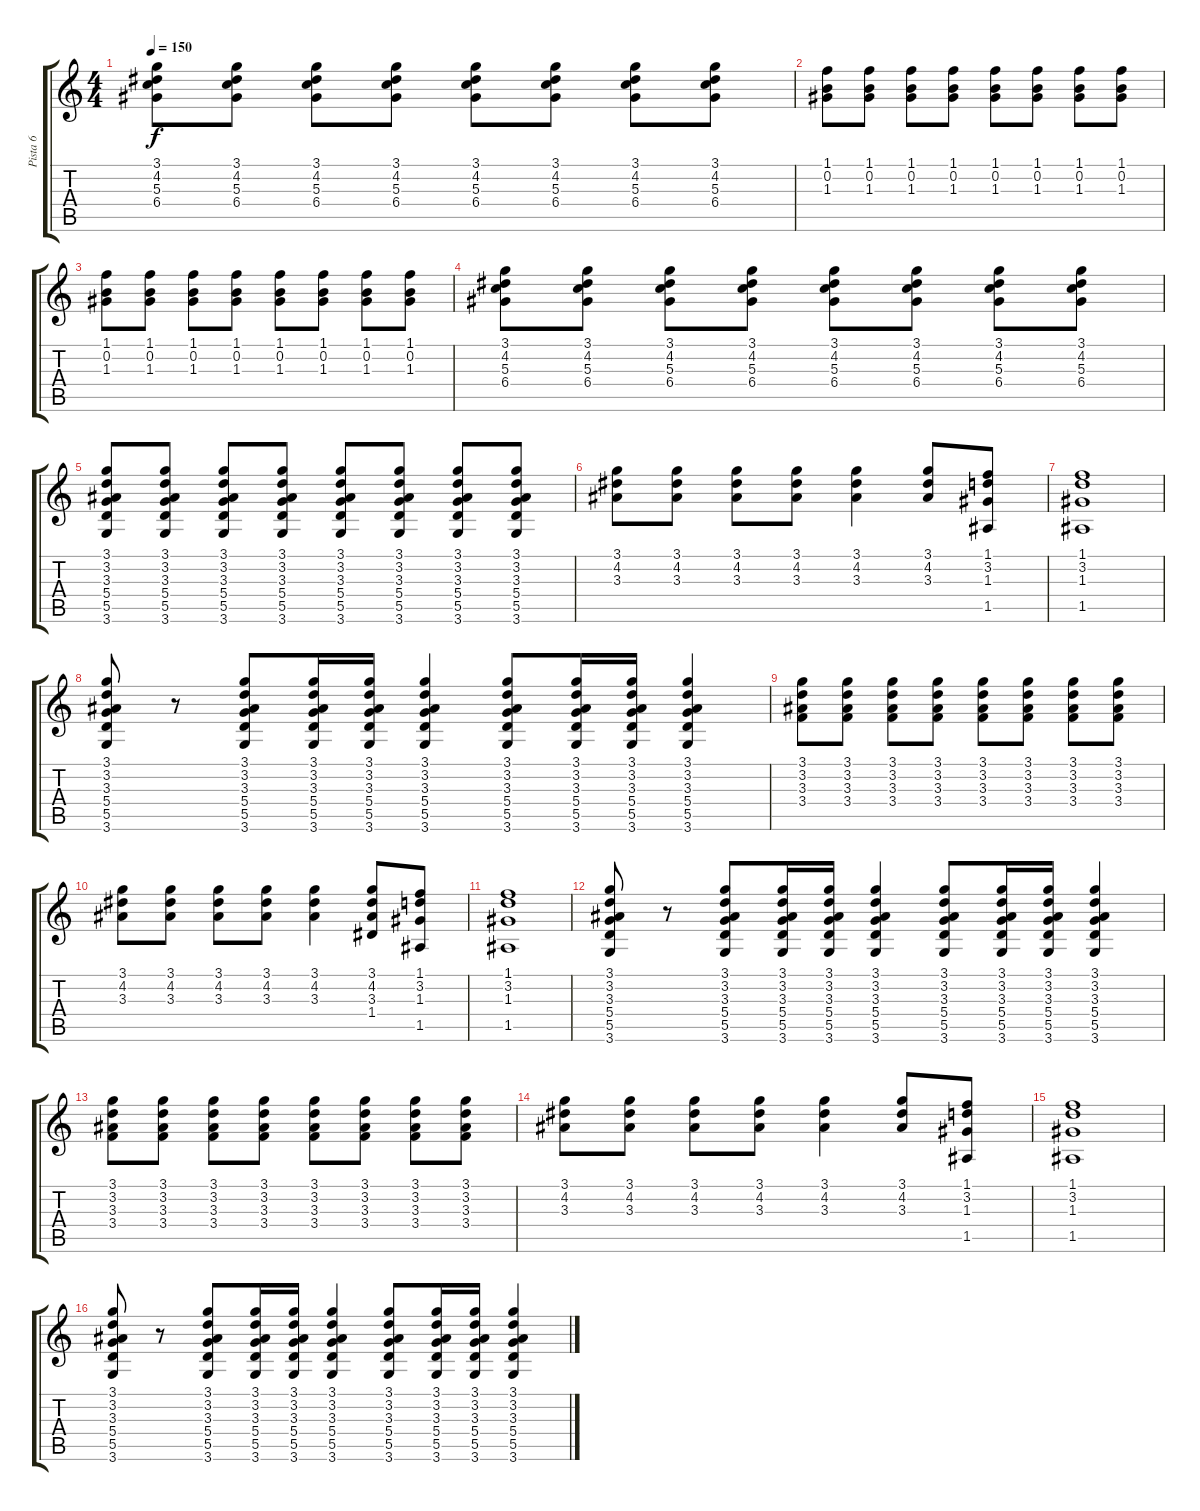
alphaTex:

\track ("Pista 6" "Pista 6") {instrument overdrivenguitar}
\staff {score tabs}
\tuning (E4 B3 G3 D3 A2 E2) {hide}
\ts (4 4)
\tempo 150
\clef g2
\ks c
(3.1 4.2 5.3 6.4).8{dy f} (3.1 4.2 5.3 6.4).8 (3.1 4.2 5.3 6.4).8 (3.1 4.2 5.3 6.4).8 (3.1 4.2 5.3 6.4).8 (3.1 4.2 5.3 6.4).8 (3.1 4.2 5.3 6.4).8 (3.1 4.2 5.3 6.4).8 |
(1.1 0.2 1.3).8 (1.1 0.2 1.3).8 (1.1 0.2 1.3).8 (1.1 0.2 1.3).8 (1.1 0.2 1.3).8 (1.1 0.2 1.3).8 (1.1 0.2 1.3).8 (1.1 0.2 1.3).8 |
(1.1 0.2 1.3).8 (1.1 0.2 1.3).8 (1.1 0.2 1.3).8 (1.1 0.2 1.3).8 (1.1 0.2 1.3).8 (1.1 0.2 1.3).8 (1.1 0.2 1.3).8 (1.1 0.2 1.3).8 |
(3.1 4.2 5.3 6.4).8 (3.1 4.2 5.3 6.4).8 (3.1 4.2 5.3 6.4).8 (3.1 4.2 5.3 6.4).8 (3.1 4.2 5.3 6.4).8 (3.1 4.2 5.3 6.4).8 (3.1 4.2 5.3 6.4).8 (3.1 4.2 5.3 6.4).8 |
(3.1 3.2 3.3 5.4 5.5 3.6).8 (3.1 3.2 3.3 5.4 5.5 3.6).8 (3.1 3.2 3.3 5.4 5.5 3.6).8 (3.1 3.2 3.3 5.4 5.5 3.6).8 (3.1 3.2 3.3 5.4 5.5 3.6).8 (3.1 3.2 3.3 5.4 5.5 3.6).8 (3.1 3.2 3.3 5.4 5.5 3.6).8 (3.1 3.2 3.3 5.4 5.5 3.6).8 |
(3.1 4.2 3.3).8 (3.1 4.2 3.3).8 (3.1 4.2 3.3).8 (3.1 4.2 3.3).8 (3.1 4.2 3.3).4 (3.1 4.2 3.3).8 (1.1 3.2 1.3 1.5).8 |
(1.1 3.2 1.3 1.5).1 |
(3.1 3.2 3.3 5.4 5.5 3.6).8 r.8 (3.1 3.2 3.3 5.4 5.5 3.6).8 (3.1 3.2 3.3 5.4 5.5 3.6).16 (3.1 3.2 3.3 5.4 5.5 3.6).16 (3.1 3.2 3.3 5.4 5.5 3.6).4 (3.1 3.2 3.3 5.4 5.5 3.6).8 (3.1 3.2 3.3 5.4 5.5 3.6).16 (3.1 3.2 3.3 5.4 5.5 3.6).16 (3.1 3.2 3.3 5.4 5.5 3.6).4 |
(3.1 3.2 3.3 3.4).8 (3.1 3.2 3.3 3.4).8 (3.1 3.2 3.3 3.4).8 (3.1 3.2 3.3 3.4).8 (3.1 3.2 3.3 3.4).8 (3.1 3.2 3.3 3.4).8 (3.1 3.2 3.3 3.4).8 (3.1 3.2 3.3 3.4).8 |
(3.1 4.2 3.3).8 (3.1 4.2 3.3).8 (3.1 4.2 3.3).8 (3.1 4.2 3.3).8 (3.1 4.2 3.3).4 (3.1 4.2 3.3 1.4).8 (1.1 3.2 1.3 1.5).8 |
(1.1 3.2 1.3 1.5).1 |
(3.1 3.2 3.3 5.4 5.5 3.6).8 r.8 (3.1 3.2 3.3 5.4 5.5 3.6).8 (3.1 3.2 3.3 5.4 5.5 3.6).16 (3.1 3.2 3.3 5.4 5.5 3.6).16 (3.1 3.2 3.3 5.4 5.5 3.6).4 (3.1 3.2 3.3 5.4 5.5 3.6).8 (3.1 3.2 3.3 5.4 5.5 3.6).16 (3.1 3.2 3.3 5.4 5.5 3.6).16 (3.1 3.2 3.3 5.4 5.5 3.6).4 |
(3.1 3.2 3.3 3.4).8 (3.1 3.2 3.3 3.4).8 (3.1 3.2 3.3 3.4).8 (3.1 3.2 3.3 3.4).8 (3.1 3.2 3.3 3.4).8 (3.1 3.2 3.3 3.4).8 (3.1 3.2 3.3 3.4).8 (3.1 3.2 3.3 3.4).8 |
(3.1 4.2 3.3).8 (3.1 4.2 3.3).8 (3.1 4.2 3.3).8 (3.1 4.2 3.3).8 (3.1 4.2 3.3).4 (3.1 4.2 3.3).8 (1.1 3.2 1.3 1.5).8 |
(1.1 3.2 1.3 1.5).1 |
(3.1 3.2 3.3 5.4 5.5 3.6).8 r.8 (3.1 3.2 3.3 5.4 5.5 3.6).8 (3.1 3.2 3.3 5.4 5.5 3.6).16 (3.1 3.2 3.3 5.4 5.5 3.6).16 (3.1 3.2 3.3 5.4 5.5 3.6).4 (3.1 3.2 3.3 5.4 5.5 3.6).8 (3.1 3.2 3.3 5.4 5.5 3.6).16 (3.1 3.2 3.3 5.4 5.5 3.6).16 (3.1 3.2 3.3 5.4 5.5 3.6).4
